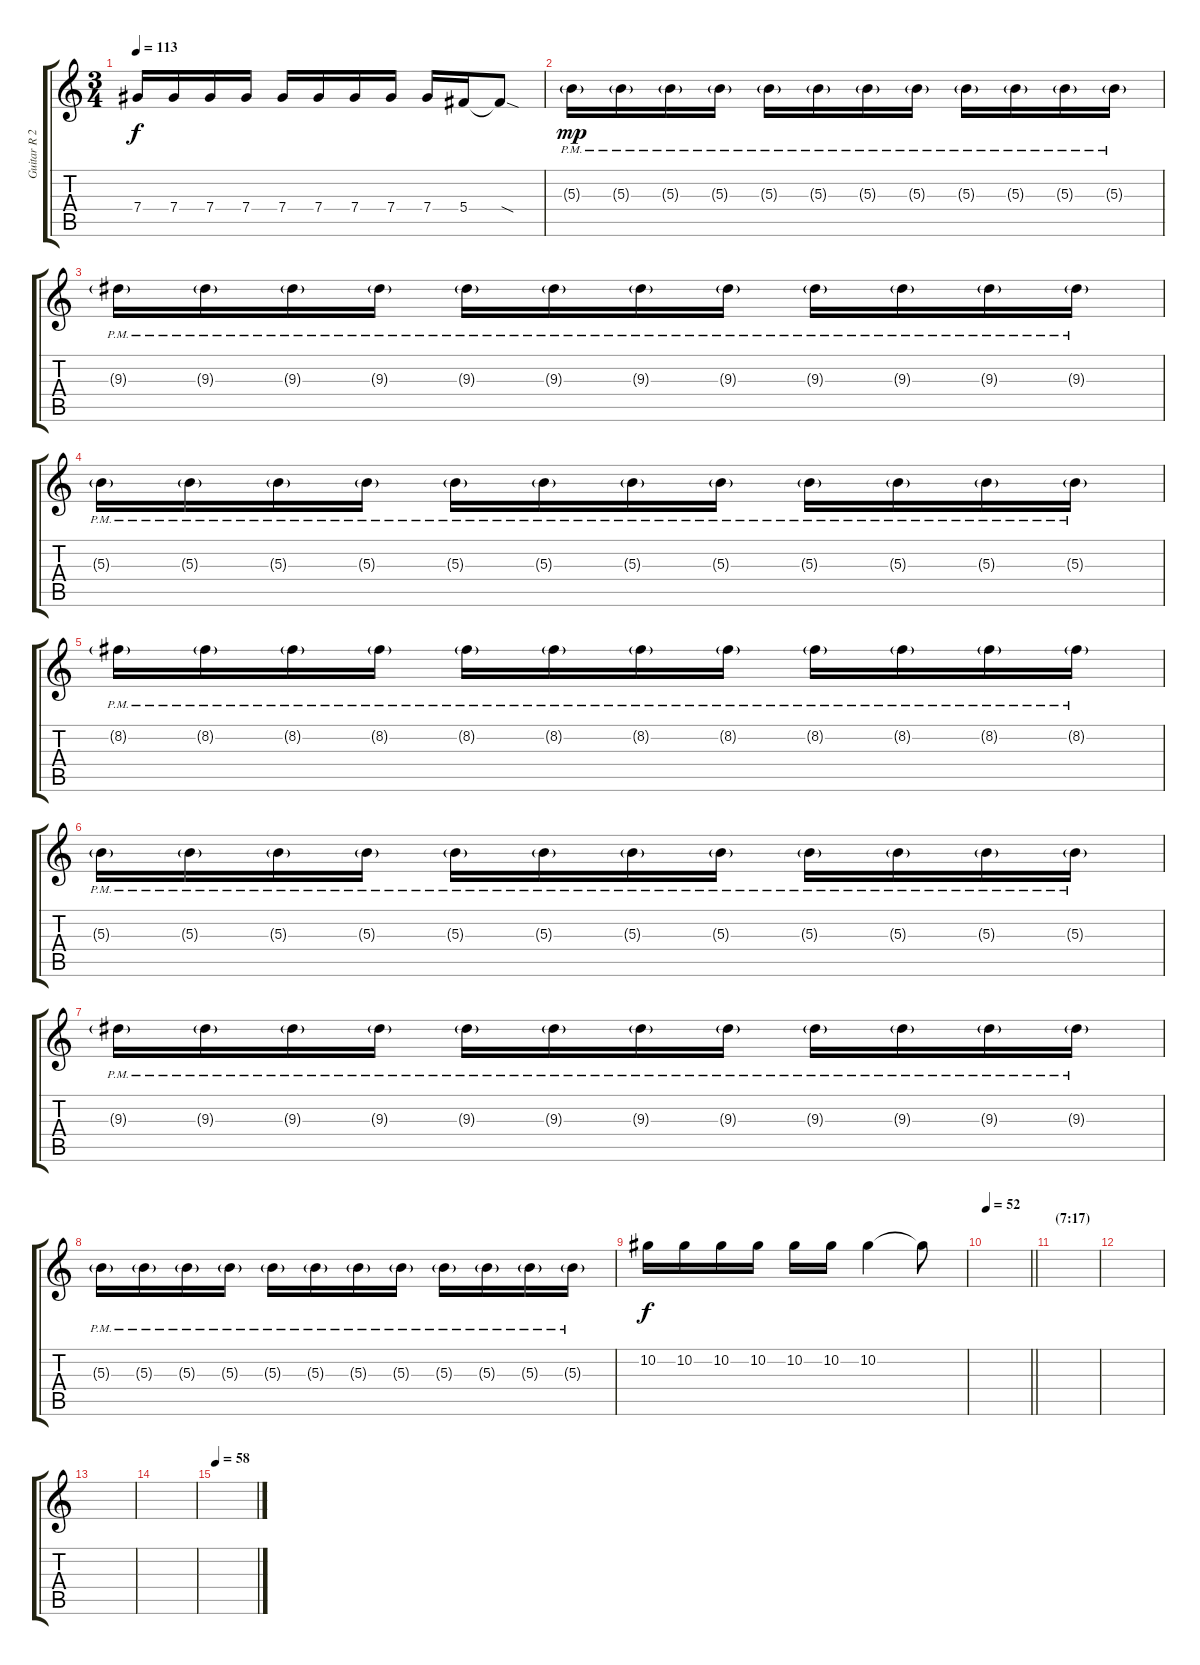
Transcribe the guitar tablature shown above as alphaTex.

\track ("Guitar R 2" "Guitar R 2") {instrument overdrivenguitar}
\staff {score tabs}
\tuning (Eb4 Bb3 Gb3 Db3 Ab2 Eb2) {hide}
\ts (3 4)
\tempo 113
\clef g2
\ks c
7.4.16{dy f} 7.4.16 7.4.16 7.4.16 7.4.16 7.4.16 7.4.16 7.4.16 7.4.16 5.4.16 5.4{sod t}.8 |
5.3{g pm}.16{dy mp} 5.3{g pm}.16 5.3{g pm}.16 5.3{g pm}.16 5.3{g pm}.16 5.3{g pm}.16 5.3{g pm}.16 5.3{g pm}.16 5.3{g pm}.16 5.3{g pm}.16 5.3{g pm}.16 5.3{g pm}.16 |
9.3{g pm}.16 9.3{g pm}.16 9.3{g pm}.16 9.3{g pm}.16 9.3{g pm}.16 9.3{g pm}.16 9.3{g pm}.16 9.3{g pm}.16 9.3{g pm}.16 9.3{g pm}.16 9.3{g pm}.16 9.3{g pm}.16 |
5.3{g pm}.16 5.3{g pm}.16 5.3{g pm}.16 5.3{g pm}.16 5.3{g pm}.16 5.3{g pm}.16 5.3{g pm}.16 5.3{g pm}.16 5.3{g pm}.16 5.3{g pm}.16 5.3{g pm}.16 5.3{g pm}.16 |
8.2{g pm}.16 8.2{g pm}.16 8.2{g pm}.16 8.2{g pm}.16 8.2{g pm}.16 8.2{g pm}.16 8.2{g pm}.16 8.2{g pm}.16 8.2{g pm}.16 8.2{g pm}.16 8.2{g pm}.16 8.2{g pm}.16 |
5.3{g pm}.16 5.3{g pm}.16 5.3{g pm}.16 5.3{g pm}.16 5.3{g pm}.16 5.3{g pm}.16 5.3{g pm}.16 5.3{g pm}.16 5.3{g pm}.16 5.3{g pm}.16 5.3{g pm}.16 5.3{g pm}.16 |
9.3{g pm}.16 9.3{g pm}.16 9.3{g pm}.16 9.3{g pm}.16 9.3{g pm}.16 9.3{g pm}.16 9.3{g pm}.16 9.3{g pm}.16 9.3{g pm}.16 9.3{g pm}.16 9.3{g pm}.16 9.3{g pm}.16 |
5.3{g pm}.16 5.3{g pm}.16 5.3{g pm}.16 5.3{g pm}.16 5.3{g pm}.16 5.3{g pm}.16 5.3{g pm}.16 5.3{g pm}.16 5.3{g pm}.16 5.3{g pm}.16 5.3{g pm}.16 5.3{g pm}.16 |
10.2.16{dy f} 10.2.16 10.2.16 10.2.16 10.2.16 10.2.16 10.2.4 10.2{t}.8 |
\tempo 52
\barLineRight lightlight
|
\section ("" "(7:17)")
|
|
|
|
\tempo 58
